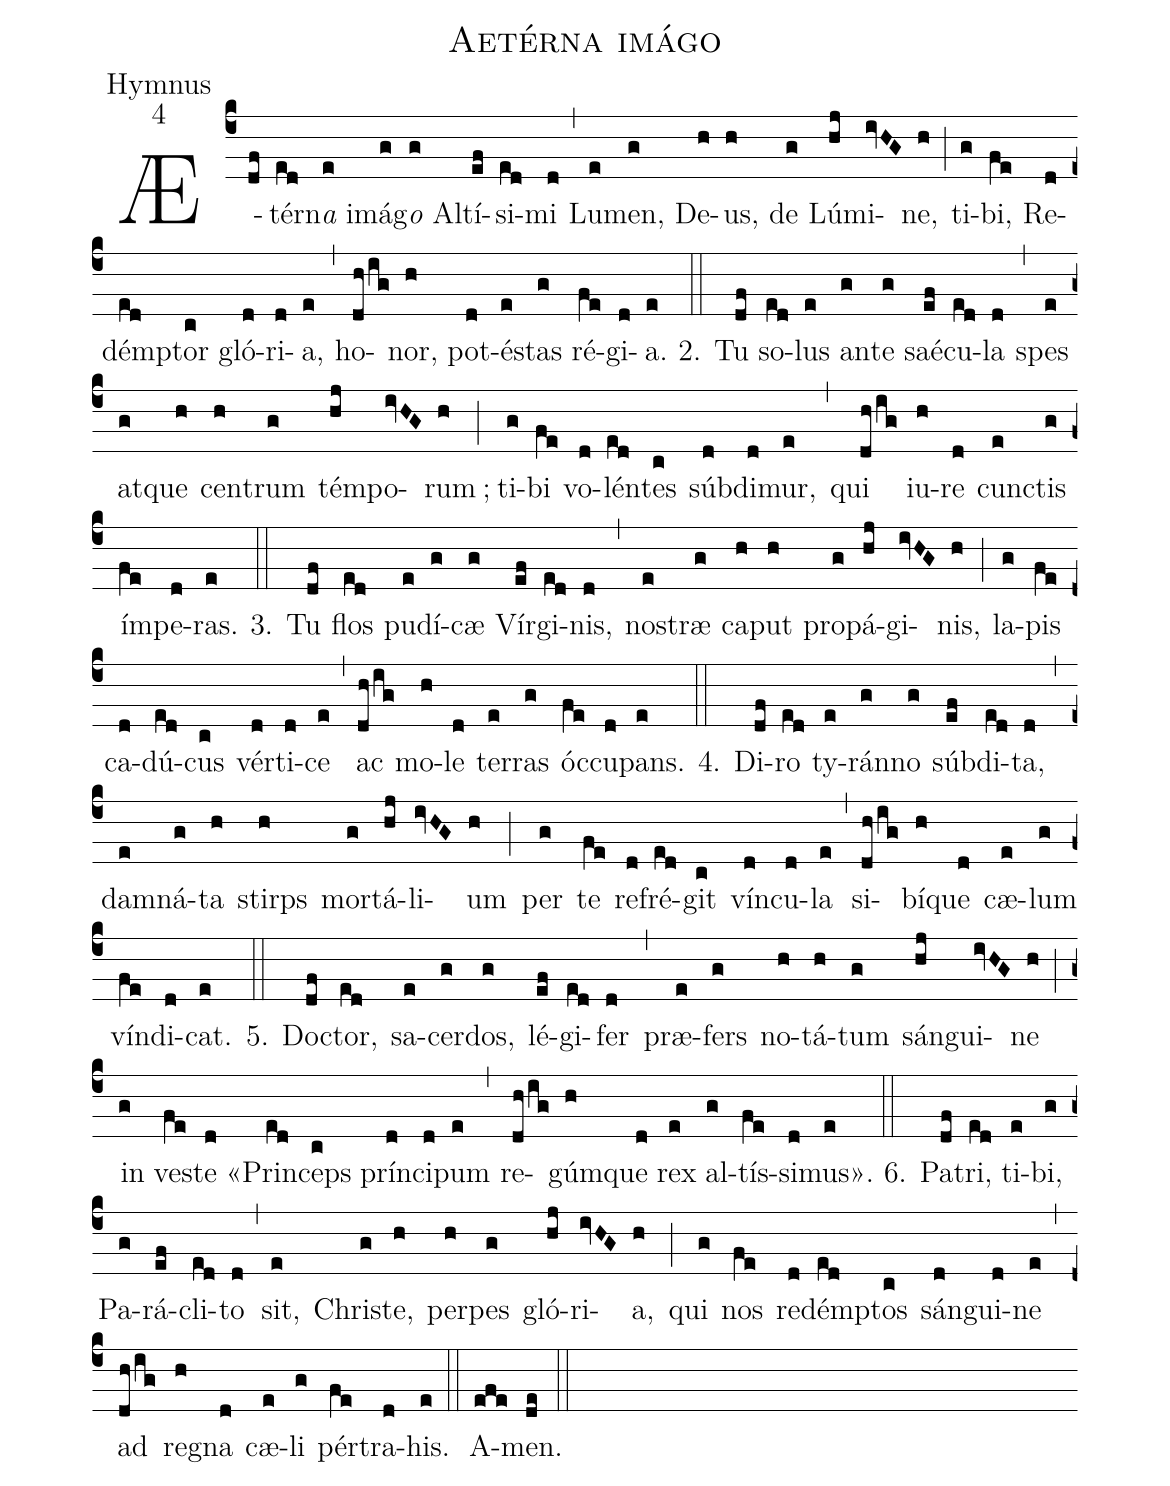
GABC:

name:Aetérna imágo;
office-part:Hymnus;
mode:4;
%%
(c4) Æ(df)tér(ed)n<i>a</i> i(e)má(g)g<i>o</i> Al(g)tí(ef)si(ed)mi(d) (,) Lu(e)men,(g) De(h)us,(h) de(g) Lú(hj)mi(ivHG)ne,(h) (;) ti(g)bi,(fe) Re(d)démp(ed)tor(c) gló(d)ri(d)a,(e) (,) ho(dh/ig)nor,(h) pot(d)ést(e)as(g) ré(fe)gi(d)a.(e) (::)

2. Tu(df) so(ed)lus(e) an(g)te(g) saé(ef)cu(ed)la(d) (,) spes(e) at(g)que(h) cen(h)trum(g) tém(hj)po(ivHG)rum(h);(;) ti(g)bi(fe) vo(d)lén(ed)tes(c) súb(d)di(d)mur,(e) (,) qui(dh/ig) iu(h)re(d) cun(e)ctis(g) ím(fe)pe(d)ras.(e) (::)

3. Tu(df) flos(ed) pu(e)dí(g)cæ(g) Vír(ef)gi(ed)nis,(d) (,) nos(e)træ(g) ca(h)put(h) pro(g)pá(hj)gi(ivHG)nis,(h) (;) la(g)pis(fe) ca(d)dú(ed)cus(c) vér(d)ti(d)ce(e) (,) ac(dh/ig) mo(h)le(d) te(e)rras(g) óc(fe)cu(d)pans.(e) (::)

4. Di(df)ro(ed) ty(e)rá(g)nno(g) súb(ef)di(ed)ta,(d) (,) dam(e)ná(g)ta(h) stirps(h) mor(g)tá(hj)li(ivHG)um(h) (;) per(g) te(fe) re(d)fré(ed)git(c) vín(d)cu(d)la(e) (,) si(dh/ig)bí(h)que(d) cæ(e)lum(g) vín(fe)di(d)cat.(e) (::)

5. Doc(df)tor,(ed) sa(e)cer(g)dos,(g) lé(ef)gi(ed)fer(d) (,) præ(e)fers(g) no(h)tá(h)tum(g) sán(hj)gui(ivHG)ne(h) (;) in(g) ves(fe)te(d) «Prin(ed)ceps(c) prín(d)ci(d)pum(e) (,) re(dh/ig)gúm(h)que(d) rex(e) al(g)tís(fe)si(d)mus».(e) (::)

6. Pa(df)tri,(ed) ti(e)bi,(g) Pa(g)rá(ef)cli(ed)to(d) (,) sit,(e) Chris(g)te,(h) per(h)pes(g) gló(hj)ri(ivHG)a,(h) (;) qui(g) nos(fe) re(d)démp(ed)tos(c) sán(d)gui(d)ne(e) (,) ad(dh/ig) reg(h)na(d) cæ(e)li(g) pér(fe)tra(d)his.(e) (::) A(efe)men.(de) (::)
